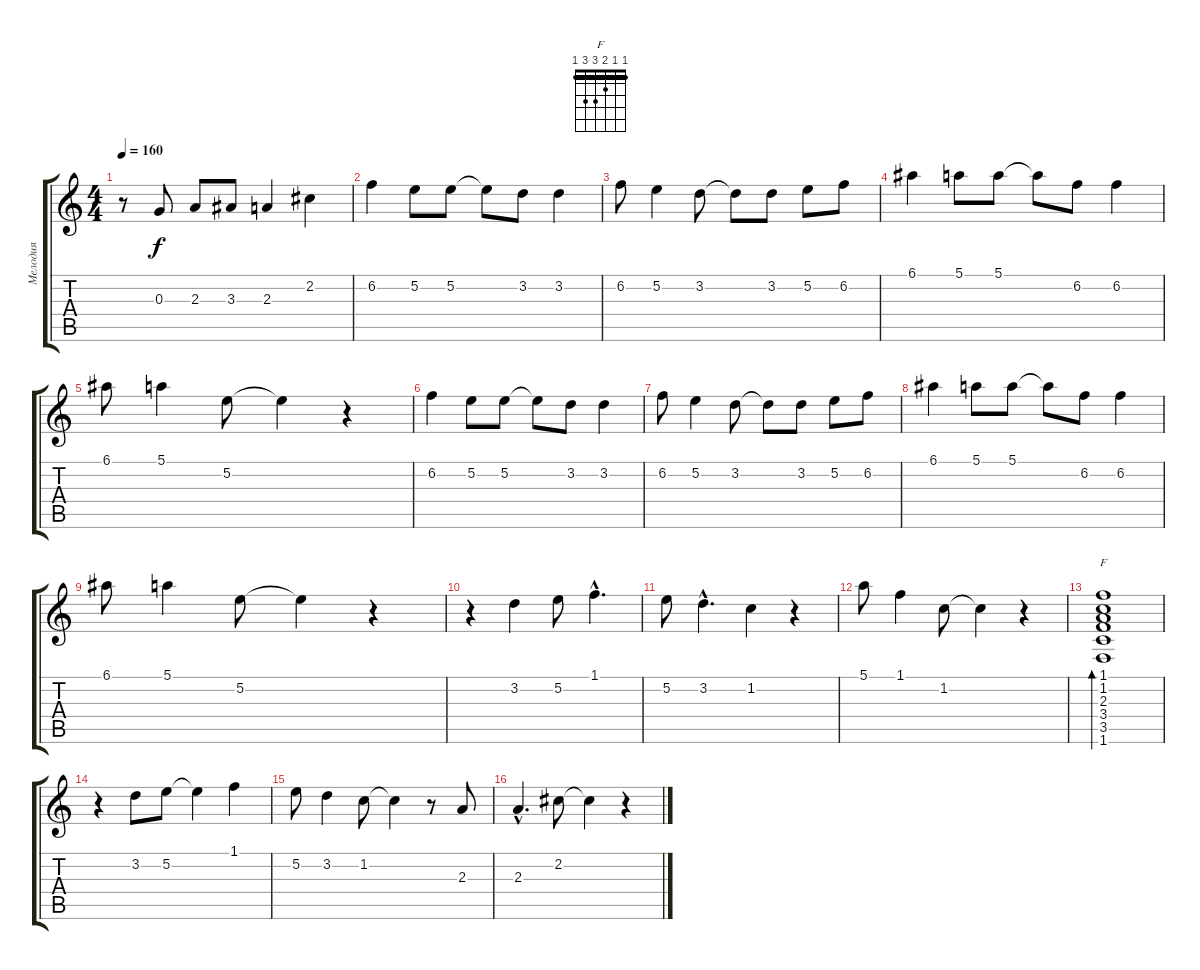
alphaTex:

\track ("Мелодия" "Мелодия") {instrument acousticguitarnylon}
\staff {score tabs}
\tuning (E4 B3 G3 D3 A2 E2) {hide}
\chord ("F" 1 1 2 3 3 1) {barre 1}
\ts (4 4)
\tempo 160
\clef g2
\ks c
r.8{dy f} 0.3.8 2.3.8 3.3.8 2.3.4 2.2.4 |
6.2.4 5.2.8 5.2.8 5.2{t}.8 3.2.8 3.2.4 |
6.2.8 5.2.4 3.2.8 3.2{t}.8 3.2.8 5.2.8 6.2.8 |
6.1.4 5.1.8 5.1.8 5.1{t}.8 6.2.8 6.2.4 |
6.1.8 5.1.4 5.2.8 5.2{t}.4 r.4 |
6.2.4 5.2.8 5.2.8 5.2{t}.8 3.2.8 3.2.4 |
6.2.8 5.2.4 3.2.8 3.2{t}.8 3.2.8 5.2.8 6.2.8 |
6.1.4 5.1.8 5.1.8 5.1{t}.8 6.2.8 6.2.4 |
6.1.8 5.1.4 5.2.8 5.2{t}.4 r.4 |
r.4 3.2.4 5.2.8 1.1{hac}.4{d} |
5.2.8 3.2{hac}.4{d} 1.2.4 r.4 |
5.1.8 1.1.4 1.2.8 1.2{t}.4 r.4 |
(1.1 1.2 2.3 3.4 3.5 1.6).1{bd 120 ch "F" instrument acousticguitarsteel} |
r.4{instrument choiraahs} 3.2.8 5.2.8 5.2{t}.4 1.1.4 |
5.2.8{instrument choiraahs} 3.2.4 1.2.8 1.2{t}.4 r.8 2.3.8 |
2.3{hac}.4{d} 2.2.8 2.2{t}.4 r.4
